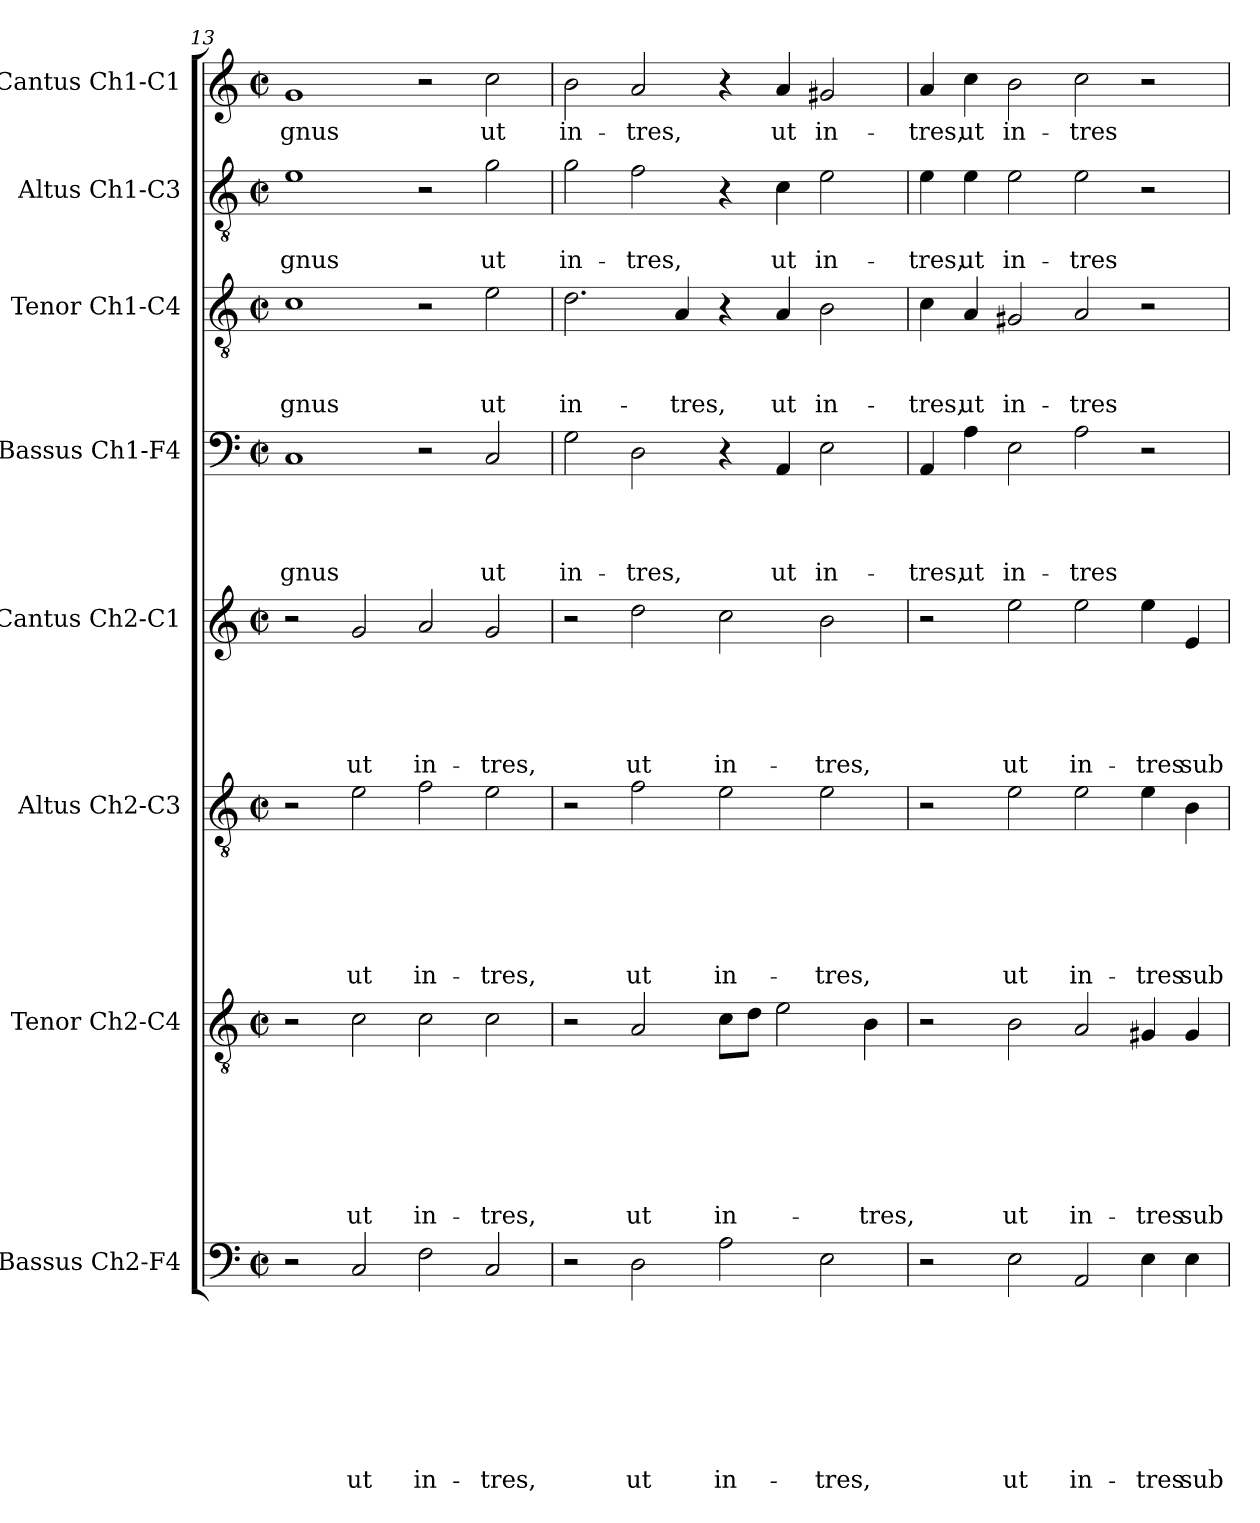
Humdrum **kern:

**kern	**text	**text	**text	**text	**text	**text	**text	**text	**kern	**text	**text	**text	**text	**text	**text	**text	**kern	**text	**text	**text	**text	**text	**text	**kern	**text	**text	**text	**text	**text	**kern	**text	**text	**text	**text	**kern	**text	**text	**text	**kern	**text	**text	**kern	**text
*part8	*part8	*part8	*part8	*part8	*part8	*part8	*part8	*part8	*part7	*part7	*part7	*part7	*part7	*part7	*part7	*part7	*part6	*part6	*part6	*part6	*part6	*part6	*part6	*part5	*part5	*part5	*part5	*part5	*part5	*part4	*part4	*part4	*part4	*part4	*part3	*part3	*part3	*part3	*part2	*part2	*part2	*part1	*part1
*staff8	*staff8	*staff8	*staff8	*staff8	*staff8	*staff8	*staff8	*staff8	*staff7	*staff7	*staff7	*staff7	*staff7	*staff7	*staff7	*staff7	*staff6	*staff6	*staff6	*staff6	*staff6	*staff6	*staff6	*staff5	*staff5	*staff5	*staff5	*staff5	*staff5	*staff4	*staff4	*staff4	*staff4	*staff4	*staff3	*staff3	*staff3	*staff3	*staff2	*staff2	*staff2	*staff1	*staff1
*I"Bassus Ch2-F4	*	*	*	*	*	*	*	*	*I"Tenor Ch2-C4	*	*	*	*	*	*	*	*I"Altus Ch2-C3	*	*	*	*	*	*	*I"Cantus Ch2-C1	*	*	*	*	*	*I"Bassus Ch1-F4	*	*	*	*	*I"Tenor Ch1-C4	*	*	*	*I"Altus Ch1-C3	*	*	*I"Cantus Ch1-C1	*
*I'B2	*	*	*	*	*	*	*	*	*I'T2	*	*	*	*	*	*	*	*I'A2	*	*	*	*	*	*	*I'C2	*	*	*	*	*	*I'B	*	*	*	*	*I'T	*	*	*	*I'A	*	*	*I'C	*
!!LO:PB:g=z
*clefF4	*	*	*	*	*	*	*	*	*clefGv2	*	*	*	*	*	*	*	*clefGv2	*	*	*	*	*	*	*clefG2	*	*	*	*	*	*clefF4	*	*	*	*	*clefGv2	*	*	*	*clefGv2	*	*	*clefG2	*
*k[]	*	*	*	*	*	*	*	*	*k[]	*	*	*	*	*	*	*	*k[]	*	*	*	*	*	*	*k[]	*	*	*	*	*	*k[]	*	*	*	*	*k[]	*	*	*	*k[]	*	*	*k[]	*
*C:	*	*	*	*	*	*	*	*	*C:	*	*	*	*	*	*	*	*C:	*	*	*	*	*	*	*C:	*	*	*	*	*	*C:	*	*	*	*	*C:	*	*	*	*C:	*	*	*C:	*
*M2/2	*	*	*	*	*	*	*	*	*M2/2	*	*	*	*	*	*	*	*M2/2	*	*	*	*	*	*	*M2/2	*	*	*	*	*	*M2/2	*	*	*	*	*M2/2	*	*	*	*M2/2	*	*	*M2/2	*
*met(c|)	*	*	*	*	*	*	*	*	*met(c|)	*	*	*	*	*	*	*	*met(c|)	*	*	*	*	*	*	*met(c|)	*	*	*	*	*	*met(c|)	*	*	*	*	*met(c|)	*	*	*	*met(c|)	*	*	*met(c|)	*
=13	=13	=13	=13	=13	=13	=13	=13	=13	=13	=13	=13	=13	=13	=13	=13	=13	=13	=13	=13	=13	=13	=13	=13	=13	=13	=13	=13	=13	=13	=13	=13	=13	=13	=13	=13	=13	=13	=13	=13	=13	=13	=13	=13
!	!	!	!	!	!	!	!	!	!	!	!	!	!	!	!	!	!	!	!	!	!	!	!	!	!	!	!	!	!	!	!	!	!	!LO:LY:b	!	!	!	!LO:LY:b	!	!	!LO:LY:b	!	!LO:LY:b
2r	.	.	.	.	.	.	.	.	2r	.	.	.	.	.	.	.	2r	.	.	.	.	.	.	2r	.	.	.	.	.	1C	.	.	.	-gnus	1c	.	.	-gnus	1e	.	-gnus	1g	-gnus
!	!	!	!	!	!	!	!	!LO:LY:b	!	!	!	!	!	!	!	!LO:LY:b	!	!	!	!	!	!	!LO:LY:b	!	!	!	!	!	!LO:LY:b	!	!	!	!	!	!	!	!	!	!	!	!	!	!
2C/	.	.	.	.	.	.	.	ut	2c\	.	.	.	.	.	.	ut	2e\	.	.	.	.	.	ut	2g/	.	.	.	.	ut	.	.	.	.	.	.	.	.	.	.	.	.	.	.
!	!	!	!	!	!	!	!	!LO:LY:b	!	!	!	!	!	!	!	!LO:LY:b	!	!	!	!	!	!	!LO:LY:b	!	!	!	!	!	!LO:LY:b	!	!	!	!	!	!	!	!	!	!	!	!	!	!
2F\	.	.	.	.	.	.	.	in-	2c\	.	.	.	.	.	.	in-	2f\	.	.	.	.	.	in-	2a/	.	.	.	.	in-	2r	.	.	.	.	2r	.	.	.	2r	.	.	2r	.
!	!	!	!	!	!	!	!	!LO:LY:b	!	!	!	!	!	!	!	!LO:LY:b	!	!	!	!	!	!	!LO:LY:b	!	!	!	!	!	!LO:LY:b	!	!	!	!	!LO:LY:b	!	!	!	!LO:LY:b	!	!	!LO:LY:b	!	!LO:LY:b
2C/	.	.	.	.	.	.	.	-tres,	2c\	.	.	.	.	.	.	-tres,	2e\	.	.	.	.	.	-tres,	2g/	.	.	.	.	-tres,	2C/	.	.	.	ut	2e\	.	.	ut	2g\	.	ut	2cc\	ut
=14	=14	=14	=14	=14	=14	=14	=14	=14	=14	=14	=14	=14	=14	=14	=14	=14	=14	=14	=14	=14	=14	=14	=14	=14	=14	=14	=14	=14	=14	=14	=14	=14	=14	=14	=14	=14	=14	=14	=14	=14	=14	=14	=14
!	!	!	!	!	!	!	!	!	!	!	!	!	!	!	!	!	!	!	!	!	!	!	!	!	!	!	!	!	!	!	!	!	!	!LO:LY:b	!	!	!	!LO:LY:b	!	!	!LO:LY:b	!	!LO:LY:b
2r	.	.	.	.	.	.	.	.	2r	.	.	.	.	.	.	.	2r	.	.	.	.	.	.	2r	.	.	.	.	.	2G\	.	.	.	in-	2.d\	.	.	in-	2g\	.	in-	2b\	in-
!	!	!	!	!	!	!	!	!LO:LY:b	!	!	!	!	!	!	!	!LO:LY:b	!	!	!	!	!	!	!LO:LY:b	!	!	!	!	!	!LO:LY:b	!	!	!	!	!LO:LY:b	!	!	!	!	!	!	!LO:LY:b	!	!LO:LY:b
2D\	.	.	.	.	.	.	.	ut	2A/	.	.	.	.	.	.	ut	2f\	.	.	.	.	.	ut	2dd\	.	.	.	.	ut	2D\	.	.	.	-tres,	.	.	.	.	2f\	.	-tres,	2a/	-tres,
!	!	!	!	!	!	!	!	!	!	!	!	!	!	!	!	!	!	!	!	!	!	!	!	!	!	!	!	!	!	!	!	!	!	!	!	!	!	!LO:LY:b	!	!	!	!	!
.	.	.	.	.	.	.	.	.	.	.	.	.	.	.	.	.	.	.	.	.	.	.	.	.	.	.	.	.	.	.	.	.	.	.	4A/	.	.	-tres,	.	.	.	.	.
!	!	!	!	!	!	!	!	!LO:LY:b	!	!	!	!	!	!	!	!LO:LY:b	!	!	!	!	!	!	!LO:LY:b	!	!	!	!	!	!LO:LY:b	!	!	!	!	!	!	!	!	!	!	!	!	!	!
2A\	.	.	.	.	.	.	.	in-	8c\L	.	.	.	.	.	.	in-	2e\	.	.	.	.	.	in-	2cc\	.	.	.	.	in-	4r	.	.	.	.	4r	.	.	.	4r	.	.	4r	.
.	.	.	.	.	.	.	.	.	8d\J	.	.	.	.	.	.	.	.	.	.	.	.	.	.	.	.	.	.	.	.	.	.	.	.	.	.	.	.	.	.	.	.	.	.
!	!	!	!	!	!	!	!	!	!	!	!	!	!	!	!	!	!	!	!	!	!	!	!	!	!	!	!	!	!	!	!	!	!	!LO:LY:b	!	!	!	!LO:LY:b	!	!	!LO:LY:b	!	!LO:LY:b
.	.	.	.	.	.	.	.	.	2e\	.	.	.	.	.	.	.	.	.	.	.	.	.	.	.	.	.	.	.	.	4AA/	.	.	.	ut	4A/	.	.	ut	4c\	.	ut	4a/	ut
!	!	!	!	!	!	!	!	!LO:LY:b	!	!	!	!	!	!	!	!	!	!	!	!	!	!	!LO:LY:b	!	!	!	!	!	!LO:LY:b	!	!	!	!	!LO:LY:b	!	!	!	!LO:LY:b	!	!	!LO:LY:b	!	!LO:LY:b
2E\	.	.	.	.	.	.	.	-tres,	.	.	.	.	.	.	.	.	2e\	.	.	.	.	.	-tres,	2b\	.	.	.	.	-tres,	2E\	.	.	.	in-	2B\	.	.	in-	2e\	.	in-	2g#X/	in-
!	!	!	!	!	!	!	!	!	!	!	!	!	!	!	!	!LO:LY:b	!	!	!	!	!	!	!	!	!	!	!	!	!	!	!	!	!	!	!	!	!	!	!	!	!	!	!
.	.	.	.	.	.	.	.	.	4B\	.	.	.	.	.	.	-tres,	.	.	.	.	.	.	.	.	.	.	.	.	.	.	.	.	.	.	.	.	.	.	.	.	.	.	.
=15	=15	=15	=15	=15	=15	=15	=15	=15	=15	=15	=15	=15	=15	=15	=15	=15	=15	=15	=15	=15	=15	=15	=15	=15	=15	=15	=15	=15	=15	=15	=15	=15	=15	=15	=15	=15	=15	=15	=15	=15	=15	=15	=15
!	!	!	!	!	!	!	!	!	!	!	!	!	!	!	!	!	!	!	!	!	!	!	!	!	!	!	!	!	!	!	!	!	!	!LO:LY:b	!	!	!	!LO:LY:b	!	!	!LO:LY:b	!	!LO:LY:b
2r	.	.	.	.	.	.	.	.	2r	.	.	.	.	.	.	.	2r	.	.	.	.	.	.	2r	.	.	.	.	.	4AA/	.	.	.	-tres,	4c\	.	.	-tres,	4e\	.	-tres,	4a/	-tres,
!	!	!	!	!	!	!	!	!	!	!	!	!	!	!	!	!	!	!	!	!	!	!	!	!	!	!	!	!	!	!	!	!	!	!LO:LY:b	!	!	!	!LO:LY:b	!	!	!LO:LY:b	!	!LO:LY:b
.	.	.	.	.	.	.	.	.	.	.	.	.	.	.	.	.	.	.	.	.	.	.	.	.	.	.	.	.	.	4A\	.	.	.	ut	4A/	.	.	ut	4e\	.	ut	4cc\	ut
!	!	!	!	!	!	!	!	!LO:LY:b	!	!	!	!	!	!	!	!LO:LY:b	!	!	!	!	!	!	!LO:LY:b	!	!	!	!	!	!LO:LY:b	!	!	!	!	!LO:LY:b	!	!	!	!LO:LY:b	!	!	!LO:LY:b	!	!LO:LY:b
2E\	.	.	.	.	.	.	.	ut	2B\	.	.	.	.	.	.	ut	2e\	.	.	.	.	.	ut	2ee\	.	.	.	.	ut	2E\	.	.	.	in-	2G#X/	.	.	in-	2e\	.	in-	2b\	in-
!	!	!	!	!	!	!	!	!LO:LY:b	!	!	!	!	!	!	!	!LO:LY:b	!	!	!	!	!	!	!LO:LY:b	!	!	!	!	!	!LO:LY:b	!	!	!	!	!LO:LY:b	!	!	!	!LO:LY:b	!	!	!LO:LY:b	!	!LO:LY:b
2AA/	.	.	.	.	.	.	.	in-	2A/	.	.	.	.	.	.	in-	2e\	.	.	.	.	.	in-	2ee\	.	.	.	.	in-	2A\	.	.	.	-tres	2A/	.	.	-tres	2e\	.	-tres	2cc\	-tres
!	!	!	!	!	!	!	!	!LO:LY:b	!	!	!	!	!	!	!	!LO:LY:b	!	!	!	!	!	!	!LO:LY:b	!	!	!	!	!	!LO:LY:b	!	!	!	!	!	!	!	!	!	!	!	!	!	!
4E\	.	.	.	.	.	.	.	-tres	4G#X/	.	.	.	.	.	.	-tres	4e\	.	.	.	.	.	-tres	4ee\	.	.	.	.	-tres	2r	.	.	.	.	2r	.	.	.	2r	.	.	2r	.
!	!	!	!	!	!	!	!	!LO:LY:b	!	!	!	!	!	!	!	!LO:LY:b	!	!	!	!	!	!	!LO:LY:b	!	!	!	!	!	!LO:LY:b	!	!	!	!	!	!	!	!	!	!	!	!	!	!
4E\	.	.	.	.	.	.	.	sub	4G#/	.	.	.	.	.	.	sub	4B\	.	.	.	.	.	sub	4e/	.	.	.	.	sub	.	.	.	.	.	.	.	.	.	.	.	.	.	.
=	=	=	=	=	=	=	=	=	=	=	=	=	=	=	=	=	=	=	=	=	=	=	=	=	=	=	=	=	=	=	=	=	=	=	=	=	=	=	=	=	=	=	=
*-	*-	*-	*-	*-	*-	*-	*-	*-	*-	*-	*-	*-	*-	*-	*-	*-	*-	*-	*-	*-	*-	*-	*-	*-	*-	*-	*-	*-	*-	*-	*-	*-	*-	*-	*-	*-	*-	*-	*-	*-	*-	*-	*-
